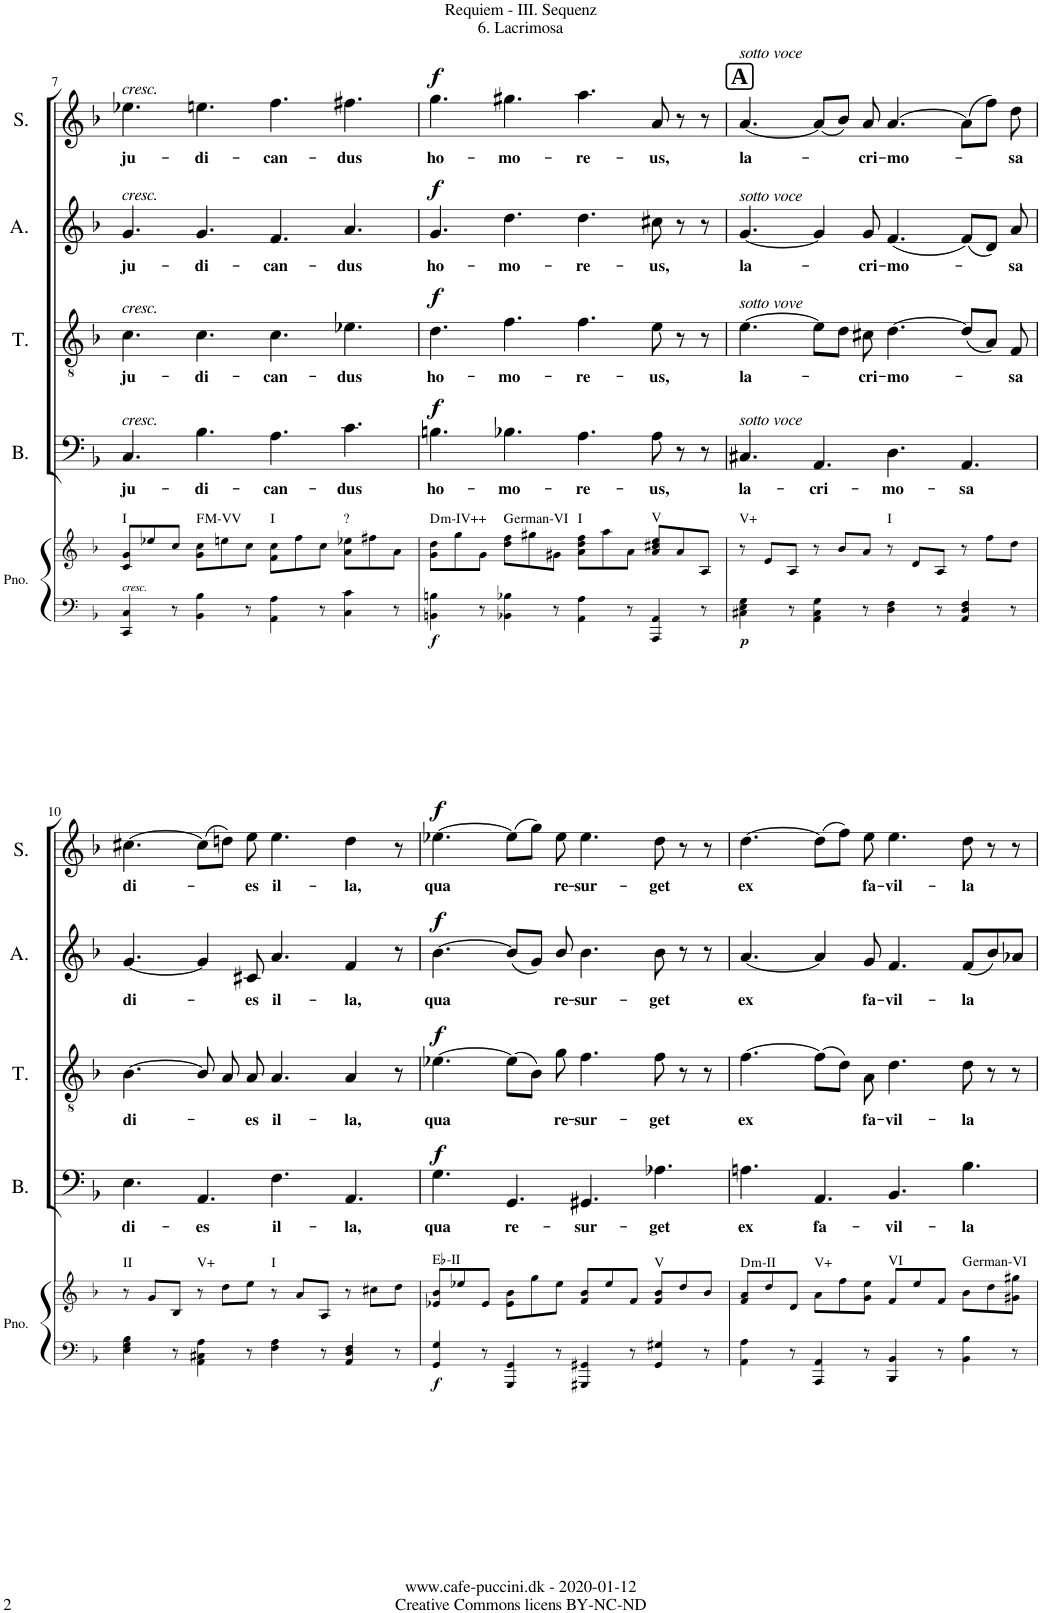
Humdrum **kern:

**kern	**kern	**dynam	**harte	**kern	**text	**dynam	**kern	**text	**dynam	**kern	**text	**dynam	**kern	**text	**dynam
*part5	*part5	*part5	*part5	*part4	*part4	*part4	*part3	*part3	*part3	*part2	*part2	*part2	*part1	*part1	*part1
*staff6	*staff5	*staff5/6	*	*staff4	*staff4	*staff4	*staff3	*staff3	*staff3	*staff2	*staff2	*staff2	*staff1	*staff1	*staff1
*I"Piano	*	*	*	*I"Bass	*	*	*I"Tenor	*	*	*I"Alto	*	*	*I"Soprano	*	*
*I'Pno.	*	*	*	*I'B.	*	*	*I'T.	*	*	*I'A.	*	*	*I'S.	*	*
!!LO:PB:g=z
*clefF4	*clefG2	*	*	*clefF4	*	*	*clefGv2	*	*	*clefG2	*	*	*clefG2	*	*
*k[b-]	*k[b-]	*	*	*k[b-]	*	*	*k[b-]	*	*	*k[b-]	*	*	*k[b-]	*	*
*M12/8	*M12/8	*	*	*M12/8	*	*	*M12/8	*	*	*M12/8	*	*	*M12/8	*	*
=7	=7	=7	=7	=7	=7	=7	=7	=7	=7	=7	=7	=7	=7	=7	=7
!	!	!	!	!	!	!	!	!	!	!	!	!	!LO:TX:a:i:t=cresc.	!	!
!	!	!	!	!	!	!	!	!	!	!LO:TX:a:i:t=cresc.	!	!	!	!	!
!	!	!	!	!	!	!	!LO:TX:a:i:t=cresc.	!	!	!	!	!	!	!	!
!	!	!	!	!LO:TX:a:i:t=cresc.	!	!	!	!	!	!	!	!	!	!	!
!LO:TX:a:i:t=cresc.	!	!	!	!	!	!	!	!	!	!	!	!	!	!	!
!	!	!	!LO:H:kt=I	!	!LO:LY:b	!	!	!LO:LY:b	!	!	!LO:LY:b	!	!	!LO:LY:b	!
4CC/ 4C/	8c/ 8g/L	.	N	4.C/	ju-	.	4.c\	ju-	.	4.g/	ju-	.	4.ee-X\	ju-	.
.	8ee-X/	.	.	.	.	.	.	.	.	.	.	.	.	.	.
8r	8cc/J	.	.	.	.	.	.	.	.	.	.	.	.	.	.
!	!	!	!LO:H:kt=M	!	!LO:LY:b	!	!	!LO:LY:b	!	!	!LO:LY:b	!	!	!LO:LY:b	!
4BB-\ 4B-\	8g\ 8cc\L	.	F:maj	4.B-\	-di-	.	4.c\	-di-	.	4.g/	-di-	.	4.een\	-di-	.
.	8een\	.	.	.	.	.	.	.	.	.	.	.	.	.	.
8r	8cc\J	.	.	.	.	.	.	.	.	.	.	.	.	.	.
!	!	!	!LO:H:kt=I	!	!LO:LY:b	!	!	!LO:LY:b	!	!	!LO:LY:b	!	!	!LO:LY:b	!
4AA\ 4A\	8f\ 8cc\L	.	N	4.A\	-can-	.	4.c\	-can-	.	4.f/	-can-	.	4.ff\	-can-	.
.	8ff\	.	.	.	.	.	.	.	.	.	.	.	.	.	.
8r	8cc\J	.	.	.	.	.	.	.	.	.	.	.	.	.	.
!	!	!	!LO:H:kt=?	!	!LO:LY:b	!	!	!LO:LY:b	!	!	!LO:LY:b	!	!	!LO:LY:b	!
4C\ 4c\	8a\ 8ee-X\L	.	N	4.c\	-dus	.	4.e-X\	-dus	.	4.a/	-dus	.	4.ff#X\	-dus	.
.	8ff#X\	.	.	.	.	.	.	.	.	.	.	.	.	.	.
8r	8a\J	.	.	.	.	.	.	.	.	.	.	.	.	.	.
=8	=8	=8	=8	=8	=8	=8	=8	=8	=8	=8	=8	=8	=8	=8	=8
!	!	!LO:DY:b=2	!LO:H:kt=m	!	!LO:LY:b	!LO:DY:a	!	!LO:LY:b	!LO:DY:a	!	!LO:LY:b	!LO:DY:a	!	!LO:LY:b	!LO:DY:a
4BBn\ 4Bn\	8g\ 8dd\L	f	D:(b3,#5)	4.Bn\	ho-	f	4.d\	ho-	f	4.g/	ho-	f	4.gg\	ho-	f
.	8gg\	.	.	.	.	.	.	.	.	.	.	.	.	.	.
8r	8g\J	.	.	.	.	.	.	.	.	.	.	.	.	.	.
!	!	!	!	!	!LO:LY:b	!	!	!LO:LY:b	!	!	!LO:LY:b	!	!	!LO:LY:b	!
4BB-X\ 4B-X\	8dd\ 8ff\L	.	G:maj	4.B-X\	-mo-	.	4.f\	-mo-	.	4.dd\	-mo-	.	4.gg#X\	-mo-	.
.	8gg#X\	.	.	.	.	.	.	.	.	.	.	.	.	.	.
8r	8g#X\J	.	.	.	.	.	.	.	.	.	.	.	.	.	.
!	!	!	!LO:H:kt=I	!	!LO:LY:b	!	!	!LO:LY:b	!	!	!LO:LY:b	!	!	!LO:LY:b	!
4AA\ 4A\	8a\ 8dd\ 8ff\L	.	N	4.A\	-re-	.	4.f\	-re-	.	4.dd\	-re-	.	4.aa\	-re-	.
.	8aa\	.	.	.	.	.	.	.	.	.	.	.	.	.	.
8r	8a\J	.	.	.	.	.	.	.	.	.	.	.	.	.	.
!	!	!	!LO:H:kt=V	!	!LO:LY:b	!	!	!LO:LY:b	!	!	!LO:LY:b	!	!	!LO:LY:b	!
4AAA/ 4AA/	8a/ 8cc#X/ 8ee/L	.	N	8A\	-us,	.	8e\	-us,	.	8cc#X\	-us,	.	8a/	-us,	.
.	8a/	.	.	8r	.	.	8r	.	.	8r	.	.	8r	.	.
8r	8A/J	.	.	8r	.	.	8r	.	.	8r	.	.	8r	.	.
=9	=9	=9	=9	=9	=9	=9	=9	=9	=9	=9	=9	=9	=9	=9	=9
!	!	!	!	!	!	!	!	!	!	!	!	!	!LO:TX:a:B:t=A	!	!
!	!	!	!	!	!	!	!	!	!	!	!	!	!LO:TX:a:i:t=sotto voce	!	!
!	!	!	!	!	!	!	!	!	!	!LO:TX:a:i:t=sotto voce	!	!	!	!	!
!	!	!	!	!	!	!	!LO:TX:a:i:t=sotto vove	!	!	!	!	!	!	!	!
!	!	!	!	!LO:TX:a:i:t=sotto voce	!	!	!	!	!	!	!	!	!	!	!
!	!	!LO:DY:b=2	!LO:H:kt=V+	!	!LO:LY:b	!	!	!LO:LY:b	!	!	!LO:LY:b	!	!	!LO:LY:b	!
4C#X\ 4E\ 4G\	8r	p	N	4.C#X/	la-	.	[4.e\	la-	.	[4.g/	la-	.	[4.a/	la-	.
.	8e/L	.	.	.	.	.	.	.	.	.	.	.	.	.	.
8r	8A/J	.	.	.	.	.	.	.	.	.	.	.	.	.	.
!	!	!	!	!	!LO:LY:b	!	!	!	!	!	!	!	!	!	!
4AA\ 4C#\ 4G\	8r	.	.	4.AA/	-cri-	.	8e\L]	.	.	4g/]	.	.	(8a/L]	.	.
.	8b-/L	.	.	.	.	.	8d\J	.	.	.	.	.	8b-/J)	.	.
!	!	!	!	!	!	!	!	!LO:LY:b	!	!	!LO:LY:b	!	!	!LO:LY:b	!
8r	8a/J	.	.	.	.	.	8c#X\	-cri-	.	8g/	-cri-	.	8a/	-cri-	.
!	!	!	!LO:H:kt=I	!	!LO:LY:b	!	!	!LO:LY:b	!	!	!LO:LY:b	!	!	!LO:LY:b	!
4D\ 4F\	8r	.	N	4.D\	-mo-	.	[4.d\	-mo-	.	(4.f/	-mo-	.	[4.a/	-mo-	.
.	8d/L	.	.	.	.	.	.	.	.	.	.	.	.	.	.
8r	8A/J	.	.	.	.	.	.	.	.	.	.	.	.	.	.
!	!	!	!	!	!LO:LY:b	!	!	!	!	!	!	!	!	!	!
4AA/ 4D/ 4F/	8r	.	.	4.AA/	-sa	.	(8d/L]	.	.	(8f/L)	.	.	(8a\L]	.	.
.	8ff\L	.	.	.	.	.	8A/J)	.	.	8d/J)	.	.	8ff\J)	.	.
!	!	!	!	!	!	!	!	!LO:LY:b	!	!	!LO:LY:b	!	!	!LO:LY:b	!
8r	8dd\J	.	.	.	.	.	8F/	-sa	.	8a/	-sa	.	8dd\	-sa	.
!!LO:LB:g=z
=10	=10	=10	=10	=10	=10	=10	=10	=10	=10	=10	=10	=10	=10	=10	=10
!	!	!	!LO:H:kt=II	!	!LO:LY:b	!	!	!LO:LY:b	!	!	!LO:LY:b	!	!	!LO:LY:b	!
4E\ 4G\ 4B-\	8r	.	N	4.E\	di-	.	[4.B-\	di-	.	[4.g/	di-	.	[4.cc#X\	di-	.
.	8g/L	.	.	.	.	.	.	.	.	.	.	.	.	.	.
8r	8B-/J	.	.	.	.	.	.	.	.	.	.	.	.	.	.
!	!	!	!LO:H:kt=V+	!	!LO:LY:b	!	!	!	!	!	!	!	!	!	!
4AA\ 4C#X\ 4A\	8r	.	N	4.AA/	-es	.	8B-/]	.	.	4g/]	.	.	(8cc#\L]	.	.
.	8dd\L	.	.	.	.	.	8A/	.	.	.	.	.	8ddn\J)	.	.
!	!	!	!	!	!	!	!	!LO:LY:b	!	!	!LO:LY:b	!	!	!LO:LY:b	!
8r	8ee\J	.	.	.	.	.	8A/	-es	.	8c#X/	-es	.	8ee\	-es	.
!	!	!	!LO:H:kt=I	!	!LO:LY:b	!	!	!LO:LY:b	!	!	!LO:LY:b	!	!	!LO:LY:b	!
4F\ 4A\	8r	.	N	4.F\	il-	.	4.A/	il-	.	4.a/	il-	.	4.ee\	il-	.
.	8a/L	.	.	.	.	.	.	.	.	.	.	.	.	.	.
8r	8A/J	.	.	.	.	.	.	.	.	.	.	.	.	.	.
!	!	!	!	!	!LO:LY:b	!	!	!LO:LY:b	!	!	!LO:LY:b	!	!	!LO:LY:b	!
4AA/ 4D/ 4F/	8r	.	.	4.AA/	-la,	.	4A/	-la,	.	4f/	-la,	.	4dd\	-la,	.
.	8cc#X\L	.	.	.	.	.	.	.	.	.	.	.	.	.	.
8r	8dd\J	.	.	.	.	.	8r	.	.	8r	.	.	8r	.	.
=11	=11	=11	=11	=11	=11	=11	=11	=11	=11	=11	=11	=11	=11	=11	=11
!	!	!LO:DY:b=2	!	!	!LO:LY:b	!LO:DY:a	!	!LO:LY:b	!LO:DY:a	!	!LO:LY:b	!LO:DY:a	!	!LO:LY:b	!LO:DY:a
4GG/ 4G/	8e-X/ 8b-/L	f	Eb:min	4.G\	qua	f	[4.e-X\	qua	f	[4.b-\	qua	f	[4.ee-X\	qua	f
.	8ee-X/	.	.	.	.	.	.	.	.	.	.	.	.	.	.
8r	8e-/J	.	.	.	.	.	.	.	.	.	.	.	.	.	.
!	!	!	!	!	!LO:LY:b	!	!	!	!	!	!	!	!	!	!
4GGG/ 4GG/	8e-\ 8b-\L	.	.	4.GG/	re-	.	(8e-\L]	.	.	(8b-/L]	.	.	(8ee-\L]	.	.
.	8gg\	.	.	.	.	.	8B-\J)	.	.	8g/J)	.	.	8gg\J)	.	.
!	!	!	!	!	!	!	!	!LO:LY:b	!	!	!LO:LY:b	!	!	!LO:LY:b	!
8r	8ee-\J	.	.	.	.	.	8g\	re-	.	8b-/	re-	.	8ee-\	re-	.
!	!	!	!	!	!LO:LY:b	!	!	!LO:LY:b	!	!	!LO:LY:b	!	!	!LO:LY:b	!
4GGG#X/ 4GG#X/	8f/ 8b-/L	.	.	4.GG#X/	-sur-	.	4.f\	-sur-	.	4.b-\	-sur-	.	4.ee-\	-sur-	.
.	8ee-/	.	.	.	.	.	.	.	.	.	.	.	.	.	.
8r	8f/J	.	.	.	.	.	.	.	.	.	.	.	.	.	.
!	!	!	!LO:H:kt=V	!	!LO:LY:b	!	!	!LO:LY:b	!	!	!LO:LY:b	!	!	!LO:LY:b	!
4GG#/ 4G#X/	8f/ 8b-/L	.	N	4.A-X\	-get	.	8f\	-get	.	8b-\	-get	.	8dd\	-get	.
.	8dd/	.	.	.	.	.	8r	.	.	8r	.	.	8r	.	.
8r	8b-/J	.	.	.	.	.	8r	.	.	8r	.	.	8r	.	.
=12	=12	=12	=12	=12	=12	=12	=12	=12	=12	=12	=12	=12	=12	=12	=12
!	!	!	!LO:H:kt=m	!	!LO:LY:b	!	!	!LO:LY:b	!	!	!LO:LY:b	!	!	!LO:LY:b	!
4AA\ 4A\	8f/ 8a/L	.	D:min	4.An\	ex	.	[4.f\	ex	.	[4.a/	ex	.	[4.dd\	ex	.
.	8dd/	.	.	.	.	.	.	.	.	.	.	.	.	.	.
8r	8d/J	.	.	.	.	.	.	.	.	.	.	.	.	.	.
!	!	!	!LO:H:kt=V+	!	!LO:LY:b	!	!	!	!	!	!	!	!	!	!
4AAA/ 4AA/	8a\L	.	N	4.AA/	fa-	.	(8f\L]	.	.	4a/]	.	.	(8dd\L]	.	.
.	8ff\	.	.	.	.	.	8d\J)	.	.	.	.	.	8ff\J)	.	.
!	!	!	!	!	!	!	!	!LO:LY:b	!	!	!LO:LY:b	!	!	!LO:LY:b	!
8r	8g\ 8ee\J	.	.	.	.	.	8A\	fa-	.	8g/	fa-	.	8ee\	fa-	.
!	!	!	!LO:H:kt=VI	!	!LO:LY:b	!	!	!LO:LY:b	!	!	!LO:LY:b	!	!	!LO:LY:b	!
4BBB-/ 4BB-/	8f/L	.	N	4.BB-/	-vil-	.	4.d\	-vil-	.	4.f/	-vil-	.	4.ee\	-vil-	.
.	8ee/	.	.	.	.	.	.	.	.	.	.	.	.	.	.
8r	8f/J	.	.	.	.	.	.	.	.	.	.	.	.	.	.
!	!	!	!	!	!LO:LY:b	!	!	!LO:LY:b	!	!	!LO:LY:b	!	!	!LO:LY:b	!
4BB-\ 4B-\	8b-\L	.	G:maj	4.B-\	-la	.	8d\	-la	.	(8f/L	-la	.	8dd\	-la	.
.	8dd\	.	.	.	.	.	8r	.	.	8b-/)	.	.	8r	.	.
8r	8g#X\ 8gg#X\J	.	.	.	.	.	8r	.	.	8a-X/J	.	.	8r	.	.
=	=	=	=	=	=	=	=	=	=	=	=	=	=	=	=
*-	*-	*-	*-	*-	*-	*-	*-	*-	*-	*-	*-	*-	*-	*-	*-
